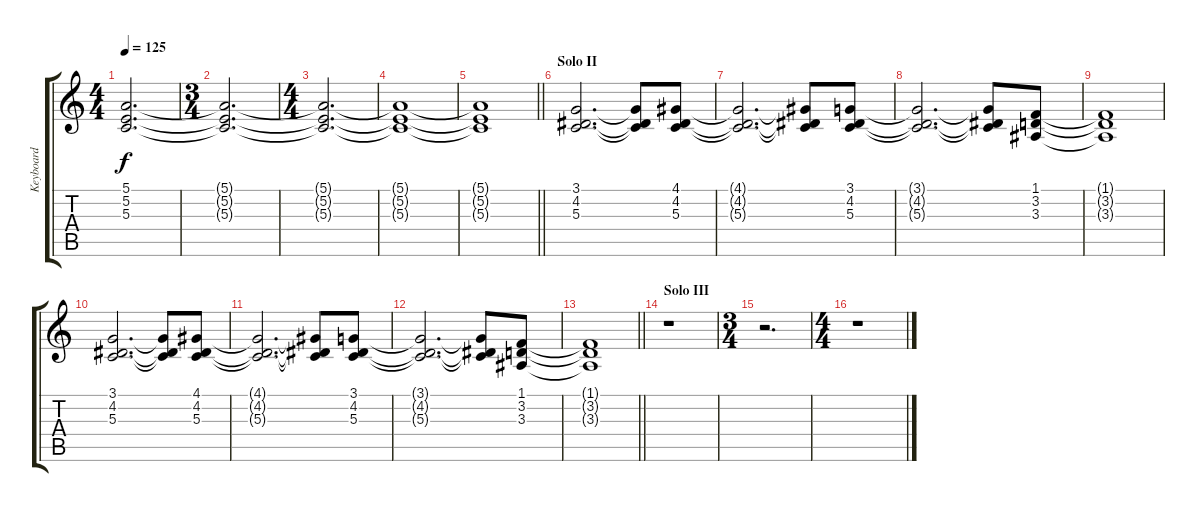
\track ("Keyboard" "Keyboard") {instrument stringensemble1}
\staff {score tabs}
\tuning (E4 B3 G3 D3 A2 E2) {hide}
\ts (4 4)
\tempo 125
\clef g2
\ks c
(5.1{t} 5.2{t} 5.3{t}).2{d dy f} |
\ts (3 4)
(5.1{t} 5.2{t} 5.3{t}).2{d} |
\ts (4 4)
(5.1{t} 5.2{t} 5.3{t}).2{d} |
(5.1{t} 5.2{t} 5.3{t}).1 |
\barLineRight lightlight
(5.1{t} 5.2{t} 5.3{t}).1 |
\section ("" "Solo II")
(3.1 4.2 5.3).2{d} (3.1{t} 4.2{t} 5.3{t}).8 (4.1 4.2 5.3).8 |
(4.1{t} 4.2{t} 5.3{t}).2{d} (4.1{t} 4.2{t} 5.3{t}).8 (3.1 4.2 5.3).8 |
(3.1{t} 4.2{t} 5.3{t}).2{d} (3.1{t} 4.2{t} 5.3{t}).8 (1.1 3.2 3.3).8 |
(1.1{t} 3.2{t} 3.3{t}).1 |
(3.1 4.2 5.3).2{d} (3.1{t} 4.2{t} 5.3{t}).8 (4.1 4.2 5.3).8 |
(4.1{t} 4.2{t} 5.3{t}).2{d} (4.1{t} 4.2{t} 5.3{t}).8 (3.1 4.2 5.3).8 |
(3.1{t} 4.2{t} 5.3{t}).2{d} (3.1{t} 4.2{t} 5.3{t}).8 (1.1 3.2 3.3).8 |
\barLineRight lightlight
(1.1{t} 3.2{t} 3.3{t}).1 |
\section ("" "Solo III")
r.1 |
\ts (3 4)
r.2{d} |
\ts (4 4)
r.1
